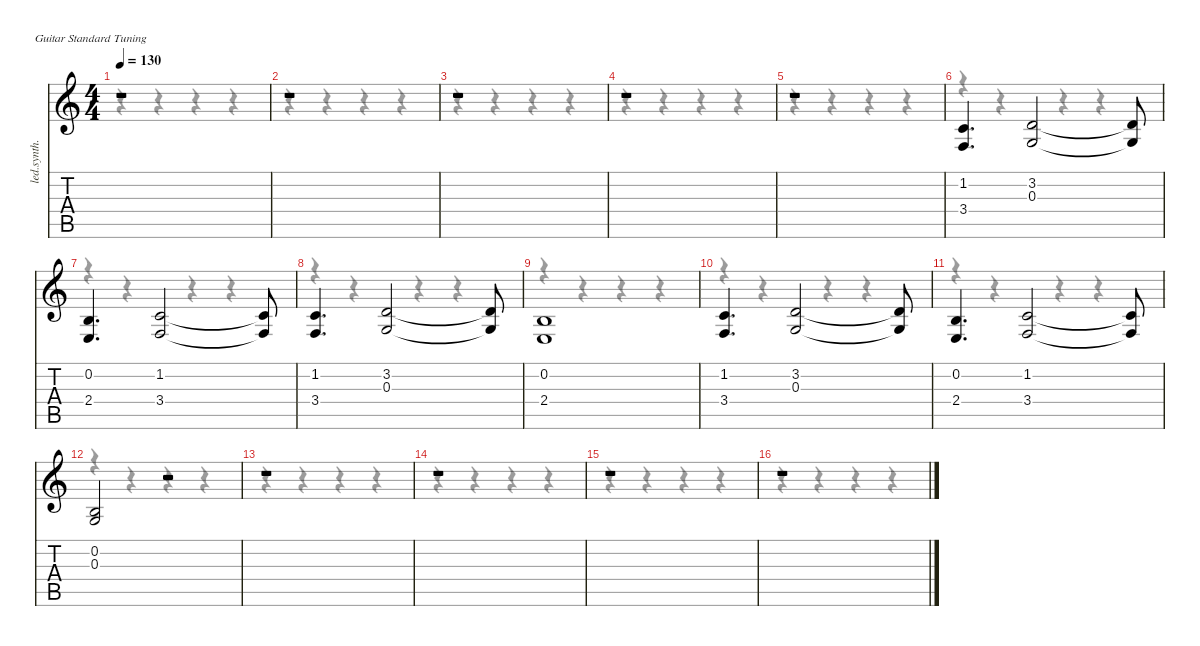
\defaultSystemsLayout 4
\hideDynamics
\bracketExtendMode nobrackets
\track ("Synth 2" "led.synth.") {instrument lead8bassandlead}
\staff {score tabs}
\tuning (E4 B3 G3 D3 A2 E2)
\voice
\ts (4 4)
\tempo 130
\clef g2
\ks c
r.1{dy mf} |
r.1 |
r.1 |
r.1 |
r.1 |
(1.2 3.4).4{d} (3.2 0.3).2 (3.2{t} 0.3{t}).8 |
(0.2 2.4).4{d} (1.2 3.4).2 (1.2{t} 3.4{t}).8 |
(1.2 3.4).4{d} (3.2 0.3).2 (3.2{t} 0.3{t}).8 |
(0.2 2.4).1 |
(1.2 3.4).4{d} (3.2 0.3).2 (3.2{t} 0.3{t}).8 |
(0.2 2.4).4{d} (1.2 3.4).2 (1.2{t} 3.4{t}).8 |
(0.2 0.3).2 r.2 |
r.1 |
r.1 |
r.1 |
r.1
\voice
\clef g2
\ottava regular
\simile none
\ks c
r.4{dy mf} r.4 r.4 r.4 |
r.4 r.4 r.4 r.4 |
r.4 r.4 r.4 r.4 |
r.4 r.4 r.4 r.4 |
r.4 r.4 r.4 r.4 |
r.4 r.4 r.4 r.4 |
r.4 r.4 r.4 r.4 |
r.4 r.4 r.4 r.4 |
r.4 r.4 r.4 r.4 |
r.4 r.4 r.4 r.4 |
r.4 r.4 r.4 r.4 |
r.4 r.4 r.4 r.4 |
r.4 r.4 r.4 r.4 |
r.4 r.4 r.4 r.4 |
r.4 r.4 r.4 r.4 |
r.4 r.4 r.4 r.4
